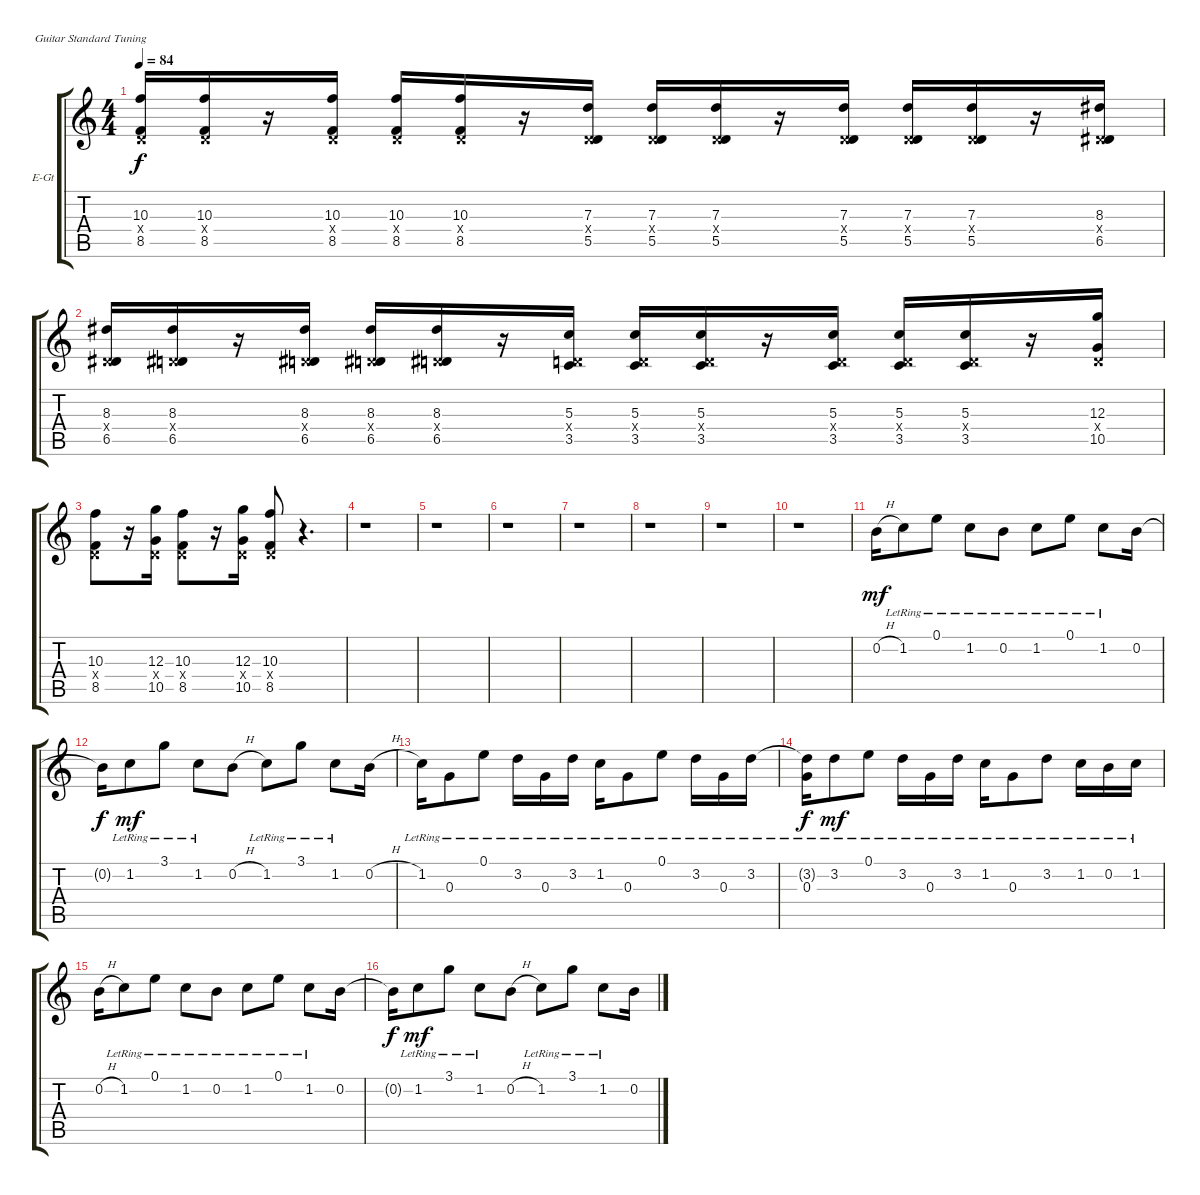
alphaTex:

\bracketExtendMode groupsimilarinstruments
\firstSystemTrackNameOrientation horizontal
\otherSystemsTrackNameOrientation horizontal
\track ("Guitar STANDARD THREE" "E-Gt") {solo instrument distortionguitar}
\staff {score tabs}
\tuning (E4 B3 G3 D3 A2 E2)
\ts (4 4)
\tempo 84
\clef g2
\ks c
(10.3 0.4{x} 8.5).16{dy f} (10.3 0.4{x} 8.5).16 r.16 (10.3 0.4{x} 8.5).16 (10.3 0.4{x} 8.5).16 (10.3 0.4{x} 8.5).16 r.16 (7.3 0.4{x} 5.5).16 (7.3 0.4{x} 5.5).16 (7.3 0.4{x} 5.5).16 r.16 (7.3 0.4{x} 5.5).16 (7.3 0.4{x} 5.5).16 (7.3 0.4{x} 5.5).16 r.16 (8.3 0.4{x} 6.5).16 |
(8.3 0.4{x} 6.5).16 (8.3 0.4{x} 6.5).16 r.16 (8.3 0.4{x} 6.5).16 (8.3 0.4{x} 6.5).16 (8.3 0.4{x} 6.5).16 r.16 (5.3 0.4{x} 3.5).16 (5.3 0.4{x} 3.5).16 (5.3 0.4{x} 3.5).16 r.16 (5.3 0.4{x} 3.5).16 (5.3 0.4{x} 3.5).16 (5.3 0.4{x} 3.5).16 r.16 (12.3 0.4{x} 10.5).16 |
(10.3 0.4{x} 8.5).8 r.16 (12.3 0.4{x} 10.5).16 (10.3 0.4{x} 8.5).8 r.16 (12.3 0.4{x} 10.5).16 (10.3 0.4{x} 8.5).8 r.4{d} |
r.1 |
r.1 |
r.1 |
r.1 |
r.1 |
r.1 |
r.1 |
0.2{h}.16{dy mf} 1.2{lr}.8 0.1{lr}.8 1.2{lr}.8 0.2{lr}.8 1.2{lr}.8 0.1{lr}.8 1.2{lr}.8 0.2.16 |
0.2{t}.16{dy f} 1.2{lr}.8{dy mf} 3.1{lr}.8 1.2{lr}.8 0.2{h}.8 1.2{lr}.8 3.1{lr}.8 1.2{lr}.8 0.2{h}.16 |
1.2{lr}.16 0.3{lr}.8 0.1{lr}.8 3.2{lr}.16 0.3{lr}.16 3.2{lr}.16 1.2{lr}.16 0.3{lr}.8 0.1{lr}.8 3.2{lr}.16 0.3{lr}.16 3.2{lr}.16 |
(3.2{lr t} 0.3{lr}).16{dy f} 3.2{lr}.8{dy mf} 0.1{lr}.8 3.2{lr}.16 0.3{lr}.16 3.2{lr}.16 1.2{lr}.16 0.3{lr}.8 3.2{lr}.8 1.2{lr}.16 0.2{lr}.16 1.2{lr}.16 |
0.2{h}.16 1.2{lr}.8 0.1{lr}.8 1.2{lr}.8 0.2{lr}.8 1.2{lr}.8 0.1{lr}.8 1.2{lr}.8 0.2.16 |
0.2{t}.16{dy f} 1.2{lr}.8{dy mf} 3.1{lr}.8 1.2{lr}.8 0.2{h}.8 1.2{lr}.8 3.1{lr}.8 1.2{lr}.8 0.2{h}.16
